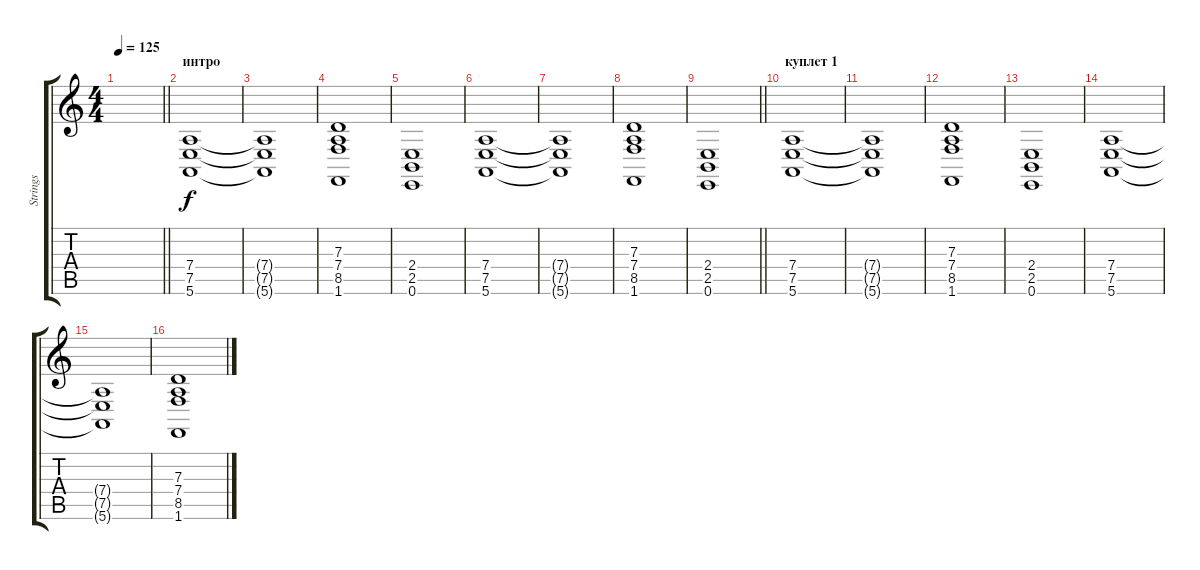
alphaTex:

\track ("Strings" "Strings") {instrument stringensemble1}
\staff {score tabs}
\tuning (E4 B3 G3 D3 A2 E2) {hide}
\ts (4 4)
\tempo 125
\clef g2
\barLineRight lightlight
\ks c
|
\section ("" "интро")
(7.4 7.5 5.6).1 |
(7.4{t} 7.5{t} 5.6{t}).1 |
(7.3 7.4 8.5 1.6).1 |
(2.4 2.5 0.6).1 |
(7.4 7.5 5.6).1 |
(7.4{t} 7.5{t} 5.6{t}).1 |
(7.3 7.4 8.5 1.6).1 |
\barLineRight lightlight
(2.4 2.5 0.6).1 |
\section ("" "куплет 1")
(7.4 7.5 5.6).1 |
(7.4{t} 7.5{t} 5.6{t}).1 |
(7.3 7.4 8.5 1.6).1 |
(2.4 2.5 0.6).1 |
(7.4 7.5 5.6).1 |
(7.4{t} 7.5{t} 5.6{t}).1 |
(7.3 7.4 8.5 1.6).1
